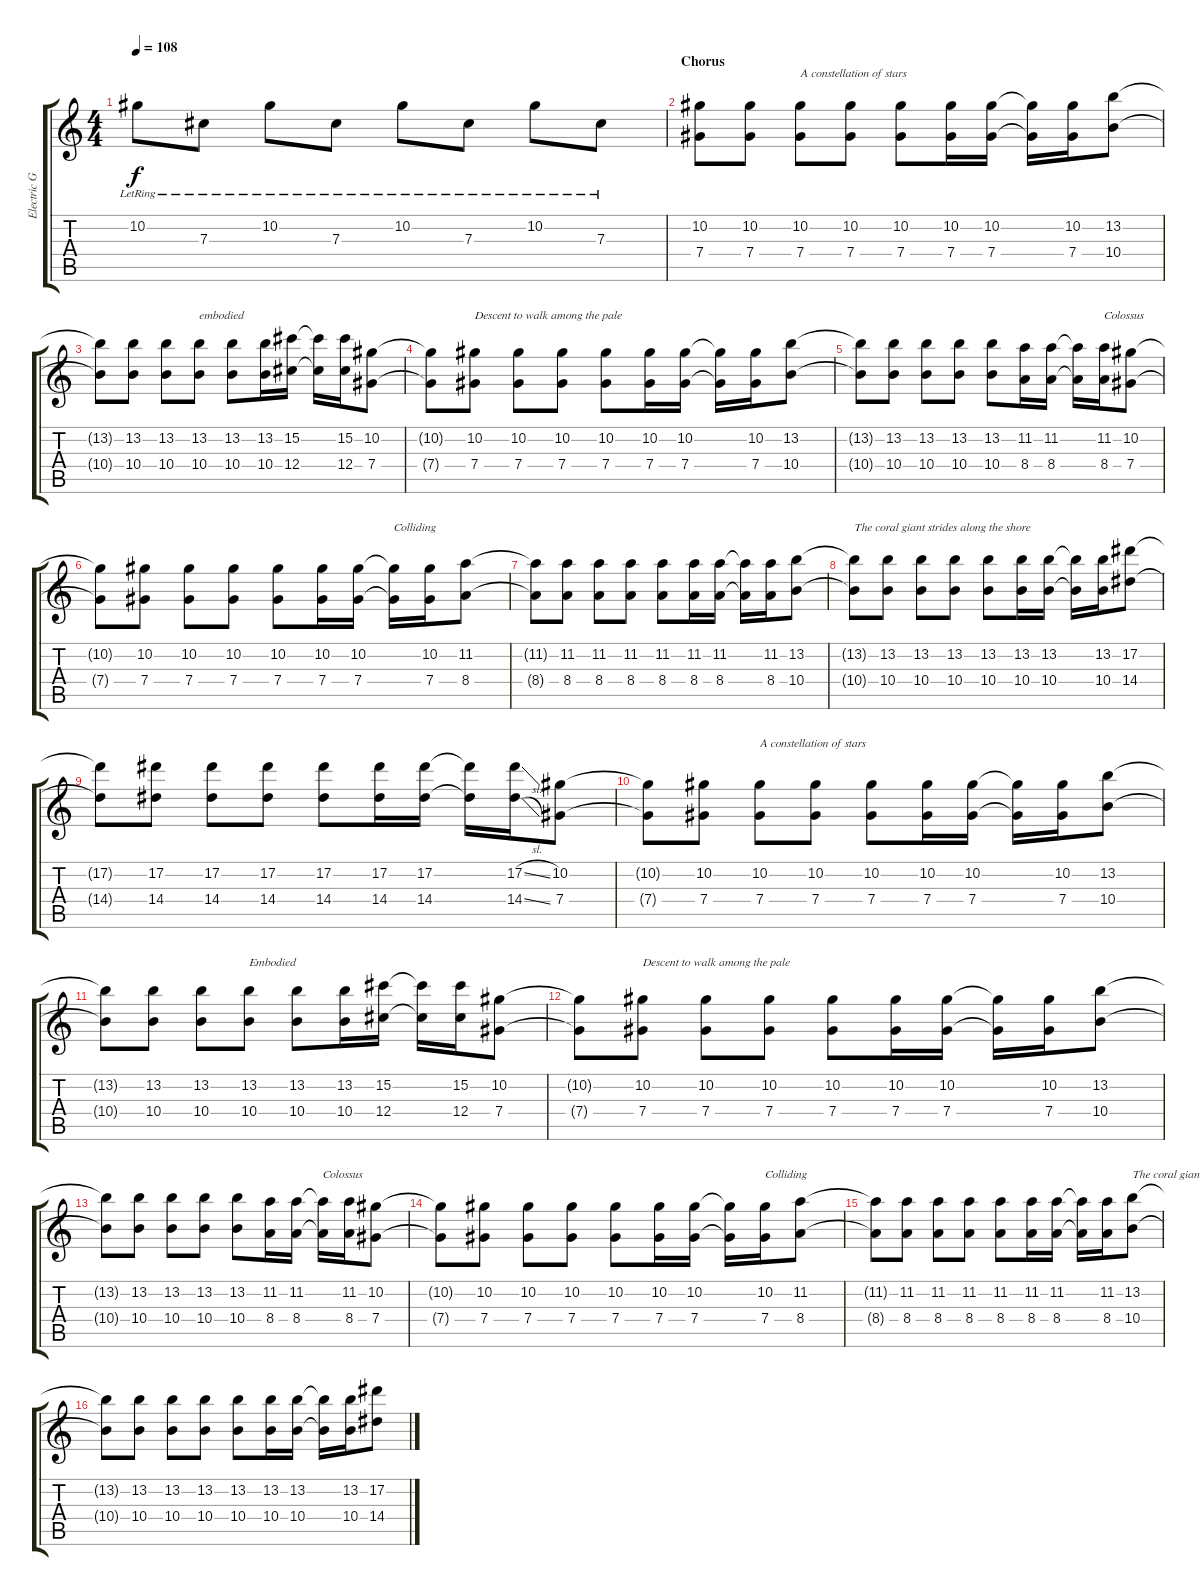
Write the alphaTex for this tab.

\track ("Electric Guitar" "Electric G") {instrument overdrivenguitar}
\staff {score tabs}
\tuning (Eb4 Bb3 Gb3 Db3 Ab2 Eb2) {hide}
\ts (4 4)
\tempo 108
\clef g2
\ks c
10.2{lr}.8{dy f} 7.3{lr}.8 10.2{lr}.8 7.3{lr}.8 10.2{lr}.8 7.3{lr}.8 10.2{lr}.8 7.3{lr}.8 |
\section ("" "Chorus")
(10.2 7.4).8 (10.2 7.4).8 (10.2 7.4).8{txt "A constellation of stars"} (10.2 7.4).8 (10.2 7.4).8 (10.2 7.4).16 (10.2 7.4).16 (10.2{t} 7.4{t}).16 (10.2 7.4).16 (13.2 10.4).8 |
(13.2{t} 10.4{t}).8 (13.2 10.4).8 (13.2 10.4).8 (13.2 10.4).8{txt "embodied"} (13.2 10.4).8 (13.2 10.4).16 (15.2 12.4).16 (15.2{t} 12.4{t}).16 (15.2 12.4).16 (10.2 7.4).8 |
(10.2{t} 7.4{t}).8 (10.2 7.4).8{txt "Descent to walk among the pale"} (10.2 7.4).8 (10.2 7.4).8 (10.2 7.4).8 (10.2 7.4).16 (10.2 7.4).16 (10.2{t} 7.4{t}).16 (10.2 7.4).16 (13.2 10.4).8 |
(13.2{t} 10.4{t}).8 (13.2 10.4).8 (13.2 10.4).8 (13.2 10.4).8 (13.2 10.4).8 (11.2 8.4).16 (11.2 8.4).16 (11.2{t} 8.4{t}).16 (11.2 8.4).16{txt "Colossus"} (10.2 7.4).8 |
(10.2{t} 7.4{t}).8 (10.2 7.4).8 (10.2 7.4).8 (10.2 7.4).8 (10.2 7.4).8 (10.2 7.4).16 (10.2 7.4).16 (10.2{t} 7.4{t}).16{txt "Colliding"} (10.2 7.4).16 (11.2 8.4).8 |
(11.2{t} 8.4{t}).8 (11.2 8.4).8 (11.2 8.4).8 (11.2 8.4).8 (11.2 8.4).8 (11.2 8.4).16 (11.2 8.4).16 (11.2{t} 8.4{t}).16 (11.2 8.4).16 (13.2 10.4).8 |
(13.2{t} 10.4{t}).8{txt "The coral giant strides along the shore"} (13.2 10.4).8 (13.2 10.4).8 (13.2 10.4).8 (13.2 10.4).8 (13.2 10.4).16 (13.2 10.4).16 (13.2{t} 10.4{t}).16 (13.2 10.4).16 (17.2 14.4).8 |
(17.2{t} 14.4{t}).8 (17.2 14.4).8 (17.2 14.4).8 (17.2 14.4).8 (17.2 14.4).8 (17.2 14.4).16 (17.2 14.4).16 (17.2{t} 14.4{t}).16 (17.2{sl} 14.4{sl}).16 (10.2 7.4).8 |
(10.2{t} 7.4{t}).8 (10.2 7.4).8 (10.2 7.4).8{txt "A constellation of stars"} (10.2 7.4).8 (10.2 7.4).8 (10.2 7.4).16 (10.2 7.4).16 (10.2{t} 7.4{t}).16 (10.2 7.4).16 (13.2 10.4).8 |
(13.2{t} 10.4{t}).8 (13.2 10.4).8 (13.2 10.4).8 (13.2 10.4).8{txt "Embodied"} (13.2 10.4).8 (13.2 10.4).16 (15.2 12.4).16 (15.2{t} 12.4{t}).16 (15.2 12.4).16 (10.2 7.4).8 |
(10.2{t} 7.4{t}).8 (10.2 7.4).8{txt "Descent to walk among the pale"} (10.2 7.4).8 (10.2 7.4).8 (10.2 7.4).8 (10.2 7.4).16 (10.2 7.4).16 (10.2{t} 7.4{t}).16 (10.2 7.4).16 (13.2 10.4).8 |
(13.2{t} 10.4{t}).8 (13.2 10.4).8 (13.2 10.4).8 (13.2 10.4).8 (13.2 10.4).8 (11.2 8.4).16 (11.2 8.4).16 (11.2{t} 8.4{t}).16{txt "Colossus"} (11.2 8.4).16 (10.2 7.4).8 |
(10.2{t} 7.4{t}).8 (10.2 7.4).8 (10.2 7.4).8 (10.2 7.4).8 (10.2 7.4).8 (10.2 7.4).16 (10.2 7.4).16 (10.2{t} 7.4{t}).16 (10.2 7.4).16{txt "Colliding"} (11.2 8.4).8 |
(11.2{t} 8.4{t}).8 (11.2 8.4).8 (11.2 8.4).8 (11.2 8.4).8 (11.2 8.4).8 (11.2 8.4).16 (11.2 8.4).16 (11.2{t} 8.4{t}).16 (11.2 8.4).16 (13.2 10.4).8{txt "The coral giant strides along the shore"} |
(13.2{t} 10.4{t}).8 (13.2 10.4).8 (13.2 10.4).8 (13.2 10.4).8 (13.2 10.4).8 (13.2 10.4).16 (13.2 10.4).16 (13.2{t} 10.4{t}).16 (13.2 10.4).16 (17.2 14.4).8
